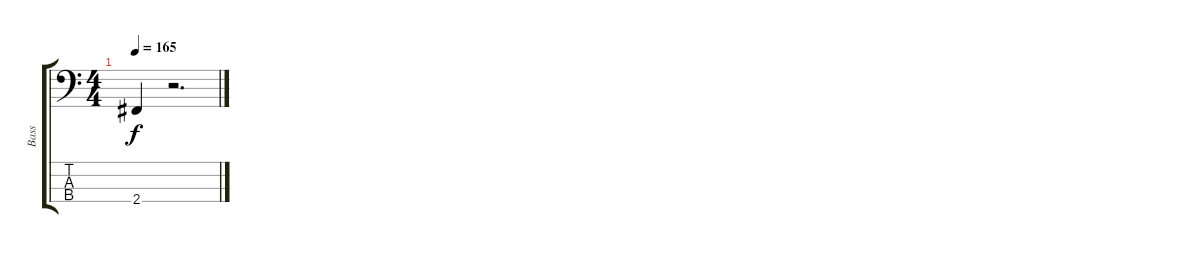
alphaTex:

\track ("Bass" "Bass") {instrument electricbassfinger}
\staff {score tabs}
\tuning (G2 D2 A1 E1) {hide}
\ts (4 4)
\tempo 165
\clef f4
\ks c
2.4.4{dy f} r.2{d}
